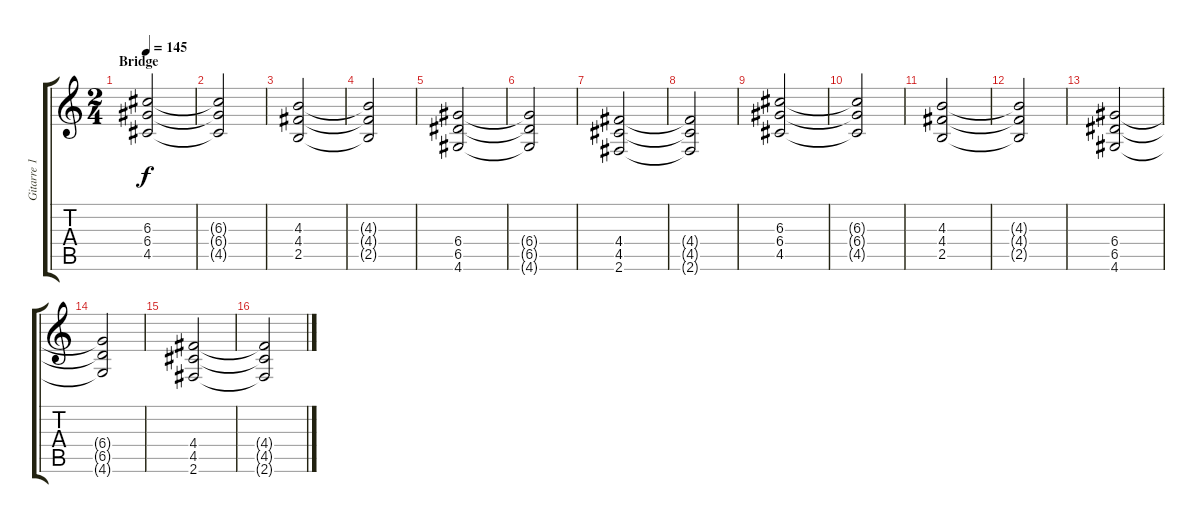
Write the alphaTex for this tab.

\track ("Gitarre 1 - Farin Urlaub" "Gitarre 1 ") {instrument distortionguitar}
\staff {score tabs}
\tuning (E4 B3 G3 D3 A2 E2) {hide}
\ts (2 4)
\section ("" "Bridge")
\tempo 145
\clef g2
\ks c
(6.3 6.4 4.5).2{dy f} |
(6.3{t} 6.4{t} 4.5{t}).2 |
(4.3 4.4 2.5).2 |
(4.3{t} 4.4{t} 2.5{t}).2 |
(6.4 6.5 4.6).2 |
(6.4{t} 6.5{t} 4.6{t}).2 |
(4.4 4.5 2.6).2 |
(4.4{t} 4.5{t} 2.6{t}).2 |
(6.3 6.4 4.5).2 |
(6.3{t} 6.4{t} 4.5{t}).2 |
(4.3 4.4 2.5).2 |
(4.3{t} 4.4{t} 2.5{t}).2 |
(6.4 6.5 4.6).2 |
(6.4{t} 6.5{t} 4.6{t}).2 |
(4.4 4.5 2.6).2 |
(4.4{t} 4.5{t} 2.6{t}).2
